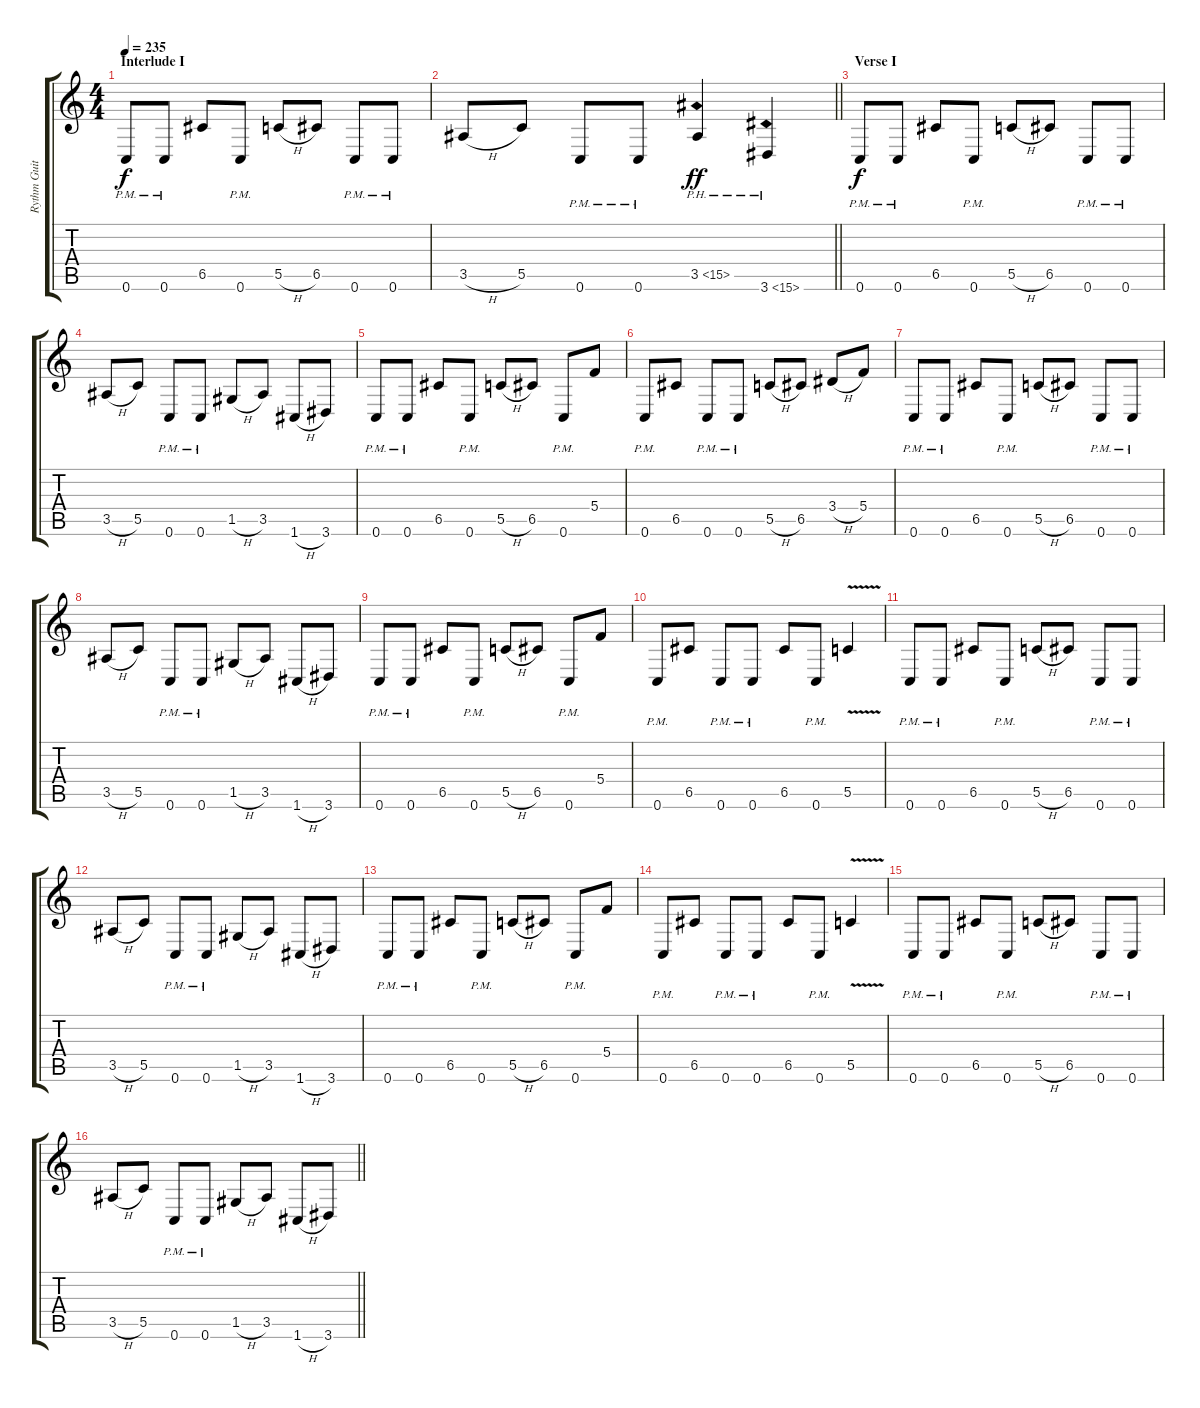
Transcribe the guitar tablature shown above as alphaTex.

\track ("Rythm Guitar I" "Rythm Guit") {instrument distortionguitar}
\staff {score tabs}
\tuning (D4 A3 F3 C3 G2 C2) {hide}
\ts (4 4)
\section ("" "Interlude I")
\tempo 235
\clef g2
\ks c
0.6{pm}.8{dy f} 0.6{pm}.8 6.5.8 0.6{pm}.8 5.5{h}.8 6.5.8 0.6{pm}.8 0.6{pm}.8 |
\barLineRight lightlight
3.5{h}.8 5.5.8 0.6{pm}.8 0.6{pm}.8 3.5{ph 12}.4{dy ff} 3.6{ph 12}.4 |
\section ("" "Verse I")
0.6{pm}.8{dy f} 0.6{pm}.8 6.5.8 0.6{pm}.8 5.5{h}.8 6.5.8 0.6{pm}.8 0.6{pm}.8 |
3.5{h}.8 5.5.8 0.6{pm}.8 0.6{pm}.8 1.5{h}.8 3.5.8 1.6{h}.8 3.6.8 |
0.6{pm}.8 0.6{pm}.8 6.5.8 0.6{pm}.8 5.5{h}.8 6.5.8 0.6{pm}.8 5.4.8 |
0.6{pm}.8 6.5.8 0.6{pm}.8 0.6{pm}.8 5.5{h}.8 6.5.8 3.4{h}.8 5.4.8 |
0.6{pm}.8 0.6{pm}.8 6.5.8 0.6{pm}.8 5.5{h}.8 6.5.8 0.6{pm}.8 0.6{pm}.8 |
3.5{h}.8 5.5.8 0.6{pm}.8 0.6{pm}.8 1.5{h}.8 3.5.8 1.6{h}.8 3.6.8 |
0.6{pm}.8 0.6{pm}.8 6.5.8 0.6{pm}.8 5.5{h}.8 6.5.8 0.6{pm}.8 5.4.8 |
0.6{pm}.8 6.5.8 0.6{pm}.8 0.6{pm}.8 6.5.8 0.6{pm}.8 5.5{v}.4 |
0.6{pm}.8 0.6{pm}.8 6.5.8 0.6{pm}.8 5.5{h}.8 6.5.8 0.6{pm}.8 0.6{pm}.8 |
3.5{h}.8 5.5.8 0.6{pm}.8 0.6{pm}.8 1.5{h}.8 3.5.8 1.6{h}.8 3.6.8 |
0.6{pm}.8 0.6{pm}.8 6.5.8 0.6{pm}.8 5.5{h}.8 6.5.8 0.6{pm}.8 5.4.8 |
0.6{pm}.8 6.5.8 0.6{pm}.8 0.6{pm}.8 6.5.8 0.6{pm}.8 5.5{v}.4 |
0.6{pm}.8 0.6{pm}.8 6.5.8 0.6{pm}.8 5.5{h}.8 6.5.8 0.6{pm}.8 0.6{pm}.8 |
\barLineRight lightlight
3.5{h}.8 5.5.8 0.6{pm}.8 0.6{pm}.8 1.5{h}.8 3.5.8 1.6{h}.8 3.6.8
